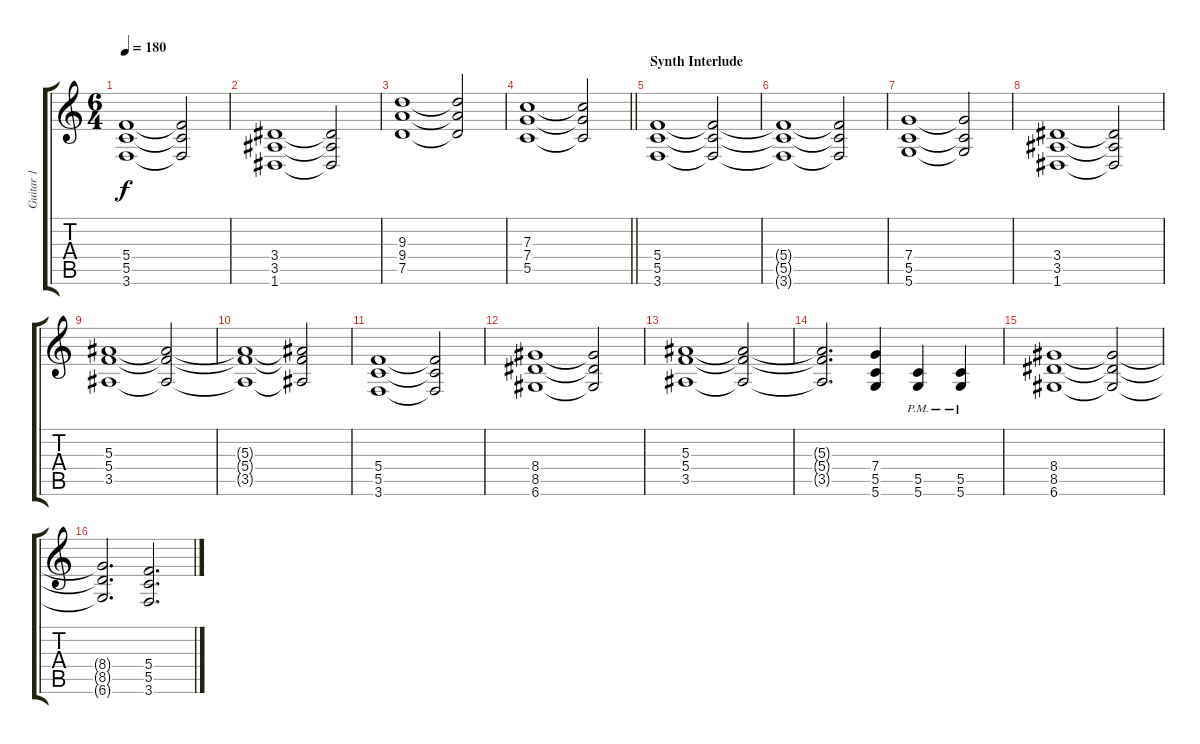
\track ("Guitar 1" "Guitar 1") {instrument distortionguitar}
\staff {score tabs}
\tuning (D4 A3 F3 C3 G2 D2) {hide}
\ts (6 4)
\tempo 180
\clef g2
\ks c
(5.4 5.5 3.6).1{dy f} (5.4{t} 5.5{t} 3.6{t}).2 |
(3.4 3.5 1.6).1 (3.4{t} 3.5{t} 1.6{t}).2 |
(9.3 9.4 7.5).1 (9.3{t} 9.4{t} 7.5{t}).2 |
\barLineRight lightlight
(7.3 7.4 5.5).1 (7.3{t} 7.4{t} 5.5{t}).2 |
\section ("" "Synth Interlude")
(5.4 5.5 3.6).1{volume 9} (5.4{t} 5.5{t} 3.6{t}).2 |
(5.4{t} 5.5{t} 3.6{t}).1 (5.4{t} 5.5{t} 3.6{t}).2 |
(7.4 5.5 5.6).1 (7.4{t} 5.5{t} 5.6{t}).2 |
(3.4 3.5 1.6).1 (3.4{t} 3.5{t} 1.6{t}).2 |
(5.3 5.4 3.5).1 (5.3{t} 5.4{t} 3.5{t}).2 |
(5.3{t} 5.4{t} 3.5{t}).1 (5.3{t} 5.4{t} 3.5{t}).2 |
(5.4 5.5 3.6).1 (5.4{t} 5.5{t} 3.6{t}).2 |
(8.4 8.5 6.6).1 (8.4{t} 8.5{t} 6.6{t}).2 |
(5.3 5.4 3.5).1 (5.3{t} 5.4{t} 3.5{t}).2 |
(5.3{t} 5.4{t} 3.5{t}).2{d} (7.4 5.5 5.6).4 (5.5{pm} 5.6{pm}).4 (5.5{pm} 5.6{pm}).4 |
(8.4 8.5 6.6).1 (8.4{t} 8.5{t} 6.6{t}).2 |
(8.4{t} 8.5{t} 6.6{t}).2{d} (5.4 5.5 3.6).2{d}
